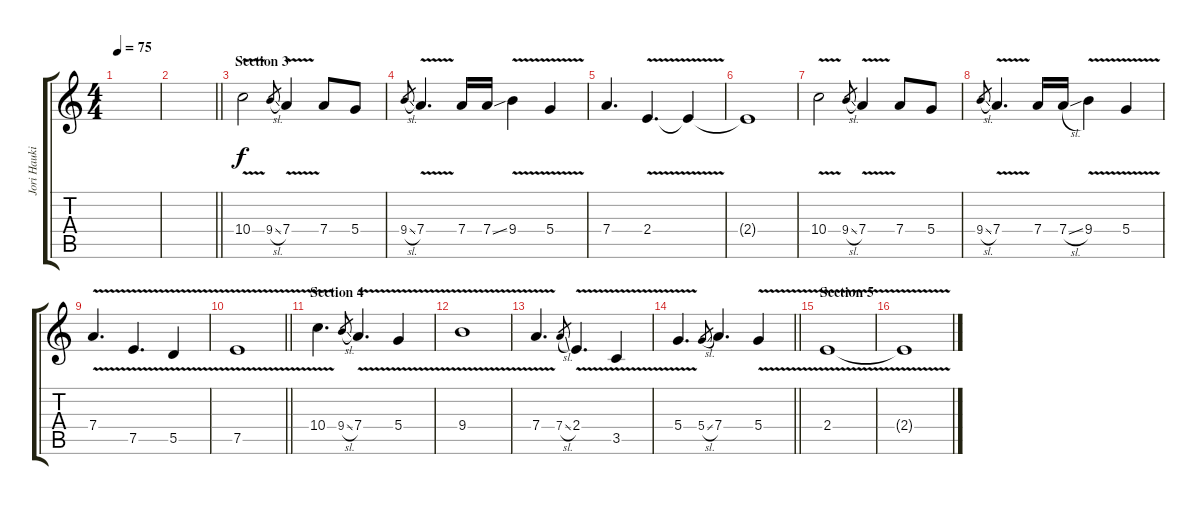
\track ("Jori Haukio (lead guitar)" "Jori Hauki") {instrument distortionguitar}
\staff {score tabs}
\tuning (E4 B3 G3 D3 A2 E2) {hide}
\ts (4 4)
\tempo 75
\clef g2
\ks aminor
|
\barLineRight lightlight
|
\section ("" "Section 3")
10.4{v}.2 9.4{sl}.8{gr} 7.4{v}.4 7.4.8 5.4.8 |
9.4{sl}.8{gr} 7.4{v}.4{d} 7.4.16 7.4{ss}.16 9.4{v}.4 5.4{v}.4 |
7.4.4{d} 2.4{v}.4{d} 2.4{t}.4 |
2.4{t}.1 |
10.4{v}.2 9.4{sl}.8{gr} 7.4{v}.4 7.4.8 5.4.8 |
9.4{sl}.8{gr} 7.4{v}.4{d} 7.4.16 7.4{sl}.16 9.4{v}.4 5.4{v}.4 |
7.4{v}.4{d} 7.5{v}.4{d} 5.5{v}.4 |
\barLineRight lightlight
7.5{v}.1 |
\section ("" "Section 4")
10.4{v}.4{d} 9.4{sl}.8{gr} 7.4{v}.4{d} 5.4{v}.4 |
9.4{v}.1 |
7.4{v}.4{d} 7.4{sl}.8{gr} 2.4{v}.4{d} 3.5{v}.4 |
\barLineRight lightlight
5.4{v}.4{d} 5.4{sl}.8{gr} 7.4.4{d} 5.4{v}.4 |
\section ("" "Section 5")
2.4{v}.1{volume 0} |
2.4{t}.1
